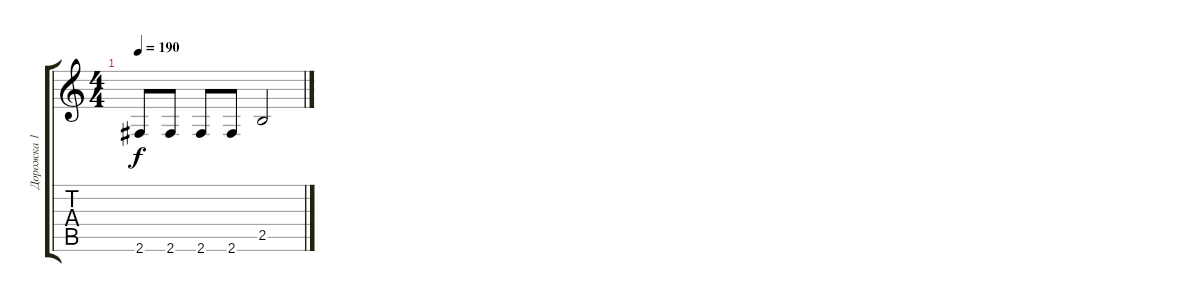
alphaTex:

\track ("Дорожка 1" "Дорожка 1") {instrument distortionguitar}
\staff {score tabs}
\tuning (E4 B3 G3 D3 A2 E2) {hide}
\ts (4 4)
\tempo 190
\clef g2
\ks c
2.6.8{dy f} 2.6.8 2.6.8 2.6.8 2.5.2
